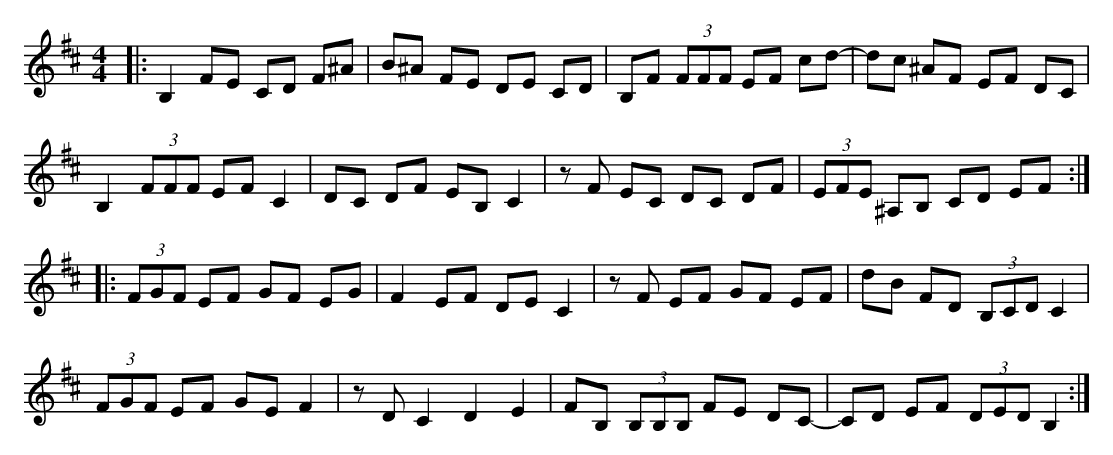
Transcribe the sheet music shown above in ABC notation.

X:1
M:4/4
K:Bmin
|:B,2 FE CD F^A|B^A FE DE CD|B,F (3FFF EF cd-|dc ^AF EF DC|
B,2 (3FFF EF C2|DC DF EB, C2|zF EC DC DF|(3EFE ^A,B, CD EF:|
|:(3FGF EF GF EG|F2 EF DE C2|zF EF GF EF|dB FD (3B,CD C2|
(3FGF EF GE F2|zD C2 D2 E2|FB, (3B,B,B, FE DC-|CD EF (3DED B,2:|
